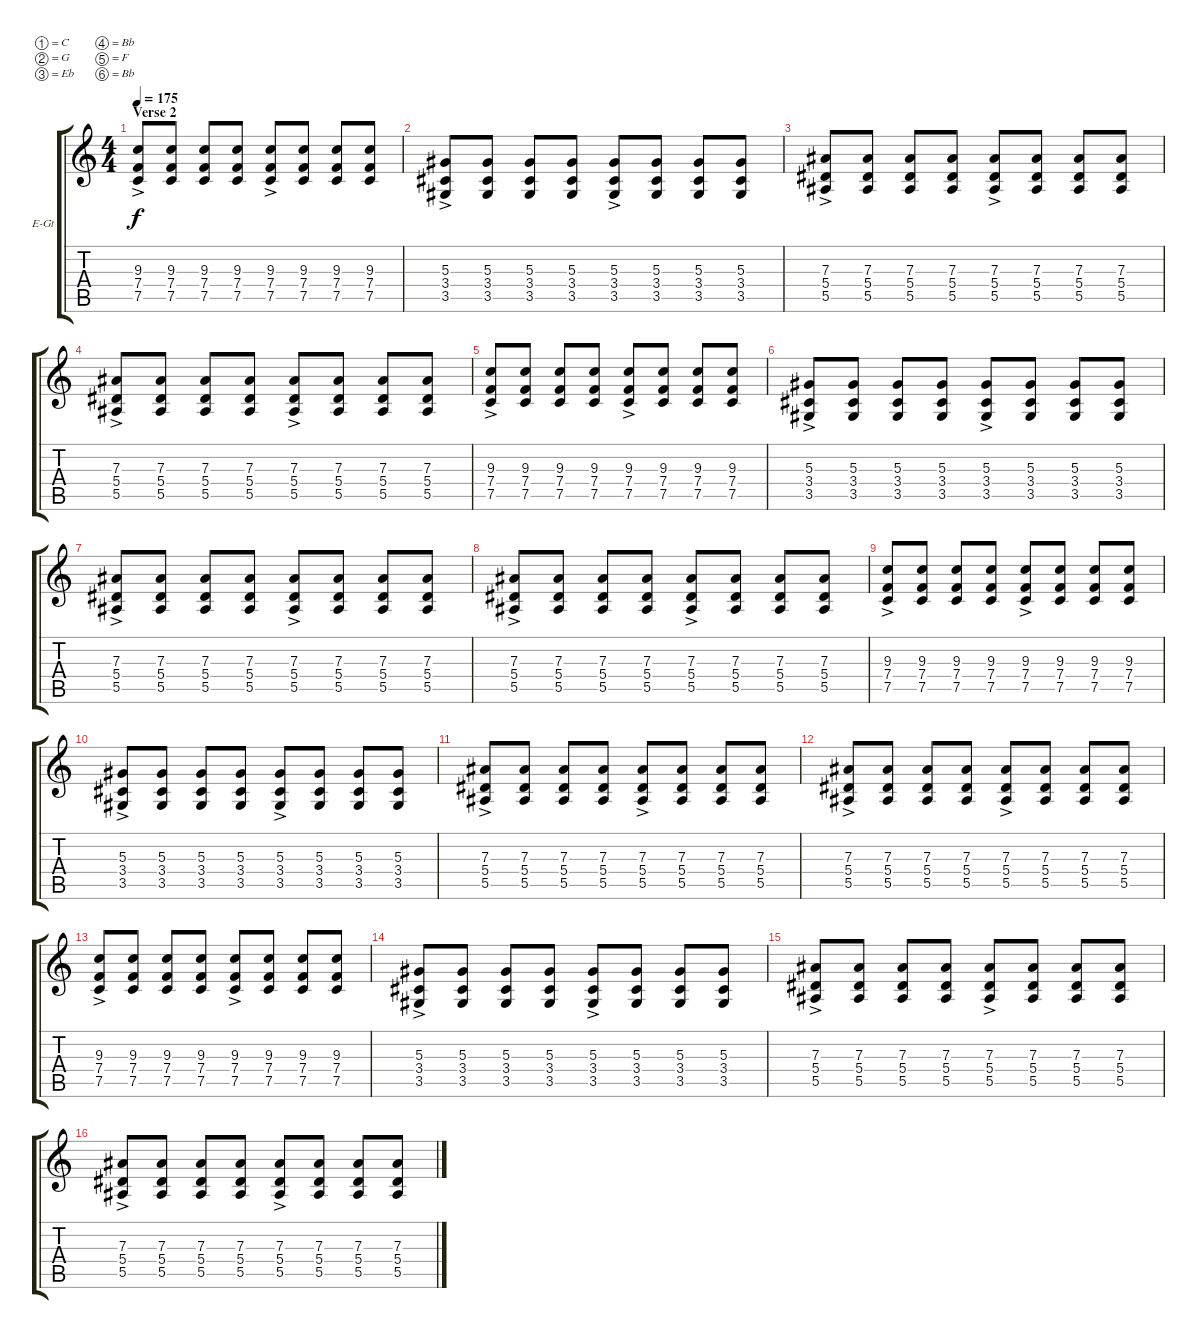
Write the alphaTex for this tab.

\bracketExtendMode groupsimilarinstruments
\firstSystemTrackNameOrientation horizontal
\otherSystemsTrackNameOrientation horizontal
\track ("Pat Pattison" "E-Gt") {instrument distortionguitar}
\staff {score tabs}
\tuning (C4 G3 Eb3 Bb2 F2 Bb1)
\ts (4 4)
\section ("" "Verse 2")
\tempo 175
\clef g2
\ks c
(7.5{ac} 7.4{ac} 9.3{ac}).8{dy f} (9.3 7.4 7.5).8 (9.3 7.4 7.5).8 (9.3 7.4 7.5).8 (9.3{ac} 7.4{ac} 7.5{ac}).8 (9.3 7.4 7.5).8 (9.3 7.4 7.5).8 (9.3 7.4 7.5).8 |
(5.3{ac} 3.4{ac} 3.5{ac}).8 (5.3 3.4 3.5).8 (5.3 3.4 3.5).8 (5.3 3.4 3.5).8 (5.3{ac} 3.4{ac} 3.5{ac}).8 (5.3 3.4 3.5).8 (5.3 3.4 3.5).8 (5.3 3.4 3.5).8 |
(7.3{ac} 5.5{ac} 5.4{ac}).8 (7.3 5.5 5.4).8 (7.3 5.5 5.4).8 (7.3 5.5 5.4).8 (7.3{ac} 5.5{ac} 5.4{ac}).8 (7.3 5.5 5.4).8 (7.3 5.5 5.4).8 (7.3 5.5 5.4).8 |
(7.3{ac} 5.5{ac} 5.4{ac}).8 (7.3 5.5 5.4).8 (7.3 5.5 5.4).8 (7.3 5.5 5.4).8 (7.3{ac} 5.5{ac} 5.4{ac}).8 (7.3 5.5 5.4).8 (7.3 5.5 5.4).8 (7.3 5.5 5.4).8 |
(7.5{ac} 7.4{ac} 9.3{ac}).8 (9.3 7.4 7.5).8 (9.3 7.4 7.5).8 (9.3 7.4 7.5).8 (9.3{ac} 7.4{ac} 7.5{ac}).8 (9.3 7.4 7.5).8 (9.3 7.4 7.5).8 (9.3 7.4 7.5).8 |
(5.3{ac} 3.4{ac} 3.5{ac}).8 (5.3 3.4 3.5).8 (5.3 3.4 3.5).8 (5.3 3.4 3.5).8 (5.3{ac} 3.4{ac} 3.5{ac}).8 (5.3 3.4 3.5).8 (5.3 3.4 3.5).8 (5.3 3.4 3.5).8 |
(7.3{ac} 5.5{ac} 5.4{ac}).8 (7.3 5.5 5.4).8 (7.3 5.5 5.4).8 (7.3 5.5 5.4).8 (7.3{ac} 5.5{ac} 5.4{ac}).8 (7.3 5.5 5.4).8 (7.3 5.5 5.4).8 (7.3 5.5 5.4).8 |
(7.3{ac} 5.5{ac} 5.4{ac}).8 (7.3 5.5 5.4).8 (7.3 5.5 5.4).8 (7.3 5.5 5.4).8 (7.3{ac} 5.5{ac} 5.4{ac}).8 (7.3 5.5 5.4).8 (7.3 5.5 5.4).8 (7.3 5.5 5.4).8 |
(7.5{ac} 7.4{ac} 9.3{ac}).8 (9.3 7.4 7.5).8 (9.3 7.4 7.5).8 (9.3 7.4 7.5).8 (9.3{ac} 7.4{ac} 7.5{ac}).8 (9.3 7.4 7.5).8 (9.3 7.4 7.5).8 (9.3 7.4 7.5).8 |
(5.3{ac} 3.4{ac} 3.5{ac}).8 (5.3 3.4 3.5).8 (5.3 3.4 3.5).8 (5.3 3.4 3.5).8 (5.3{ac} 3.4{ac} 3.5{ac}).8 (5.3 3.4 3.5).8 (5.3 3.4 3.5).8 (5.3 3.4 3.5).8 |
(7.3{ac} 5.5{ac} 5.4{ac}).8 (7.3 5.5 5.4).8 (7.3 5.5 5.4).8 (7.3 5.5 5.4).8 (7.3{ac} 5.5{ac} 5.4{ac}).8 (7.3 5.5 5.4).8 (7.3 5.5 5.4).8 (7.3 5.5 5.4).8 |
(7.3{ac} 5.5{ac} 5.4{ac}).8 (7.3 5.5 5.4).8 (7.3 5.5 5.4).8 (7.3 5.5 5.4).8 (7.3{ac} 5.5{ac} 5.4{ac}).8 (7.3 5.5 5.4).8 (7.3 5.5 5.4).8 (7.3 5.5 5.4).8 |
(7.5{ac} 7.4{ac} 9.3{ac}).8 (9.3 7.4 7.5).8 (9.3 7.4 7.5).8 (9.3 7.4 7.5).8 (9.3{ac} 7.4{ac} 7.5{ac}).8 (9.3 7.4 7.5).8 (9.3 7.4 7.5).8 (9.3 7.4 7.5).8 |
(5.3{ac} 3.4{ac} 3.5{ac}).8 (5.3 3.4 3.5).8 (5.3 3.4 3.5).8 (5.3 3.4 3.5).8 (5.3{ac} 3.4{ac} 3.5{ac}).8 (5.3 3.4 3.5).8 (5.3 3.4 3.5).8 (5.3 3.4 3.5).8 |
(7.3{ac} 5.5{ac} 5.4{ac}).8 (7.3 5.5 5.4).8 (7.3 5.5 5.4).8 (7.3 5.5 5.4).8 (7.3{ac} 5.5{ac} 5.4{ac}).8 (7.3 5.5 5.4).8 (7.3 5.5 5.4).8 (7.3 5.5 5.4).8 |
(7.3{ac} 5.5{ac} 5.4{ac}).8 (7.3 5.5 5.4).8 (7.3 5.5 5.4).8 (7.3 5.5 5.4).8 (7.3{ac} 5.5{ac} 5.4{ac}).8 (7.3 5.5 5.4).8 (7.3 5.5 5.4).8 (7.3 5.5 5.4).8
